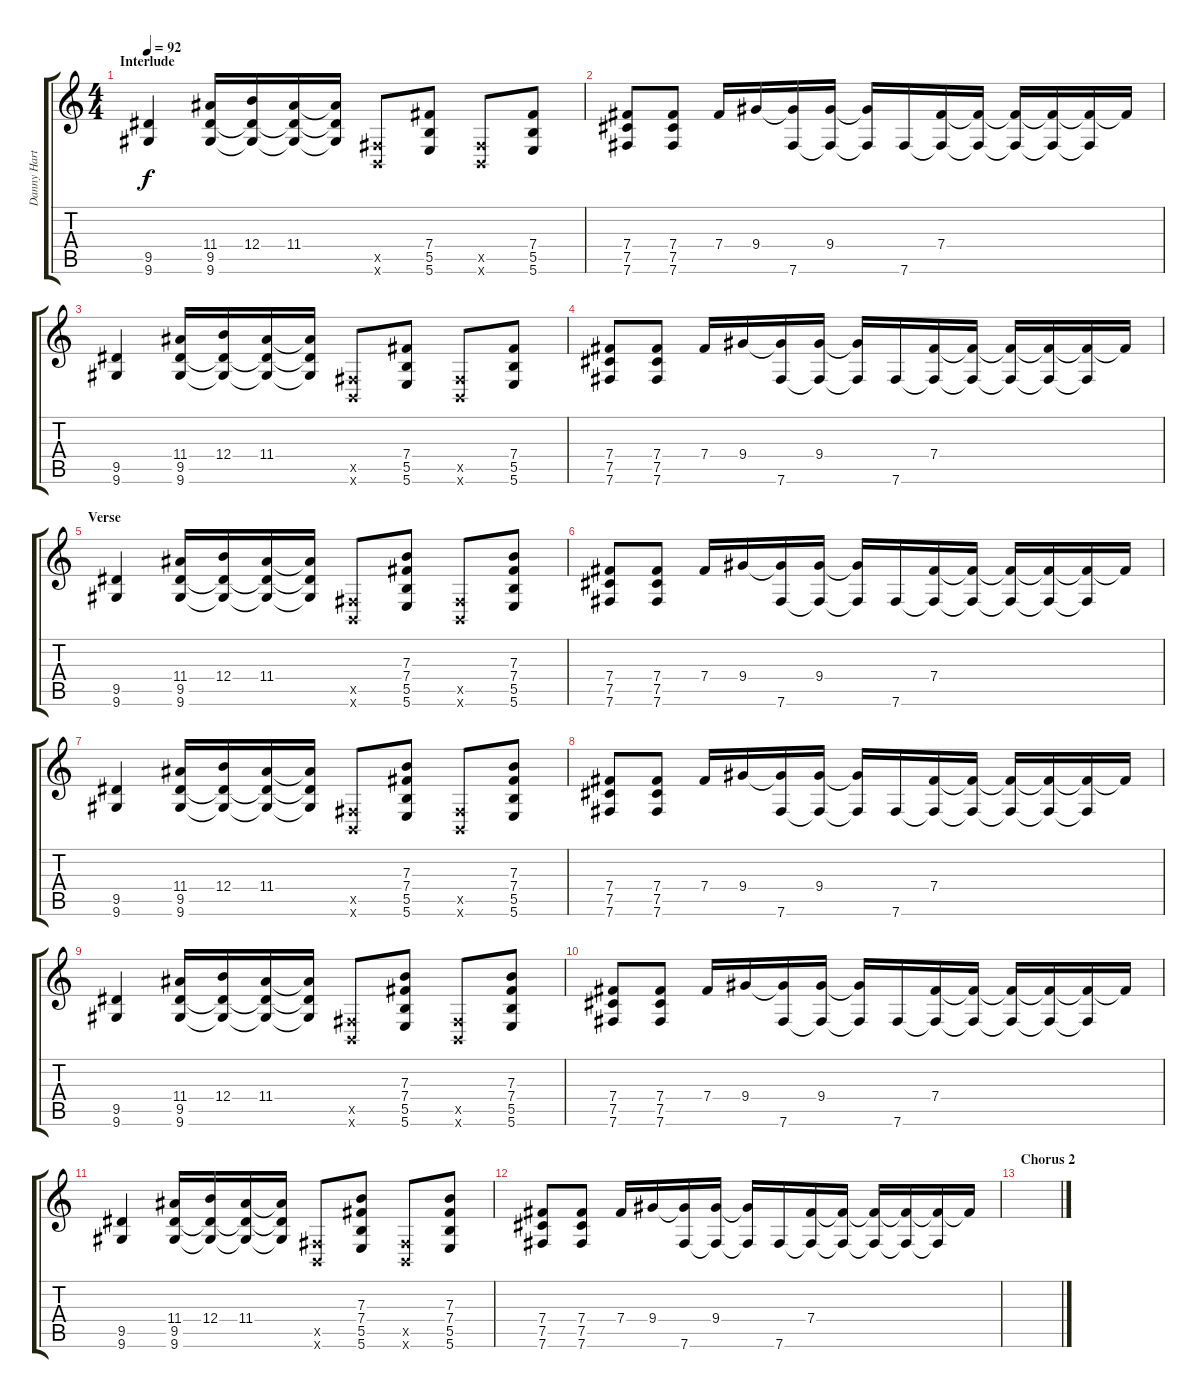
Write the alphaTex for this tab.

\track ("Danny Hartwell (Clean Guitar)" "Danny Hart") {instrument electricguitarjazz}
\staff {score tabs}
\tuning (Db4 Ab3 E3 B2 Gb2 B1) {hide}
\ts (4 4)
\section ("" "Interlude")
\tempo 92
\clef g2
\ks c
(9.5 9.6).4{dy f} (11.4 9.5 9.6).16 (12.4 9.5{t} 9.6{t}).16 (11.4 9.5{t} 9.6{t}).16 (11.4{t} 9.5{t} 9.6{t}).16 (0.5{x} 0.6{x}).8 (7.4 5.5 5.6).8 (0.5{x} 0.6{x}).8 (7.4 5.5 5.6).8 |
(7.4 7.5 7.6).8 (7.4 7.5 7.6).8 7.4.16 9.4.16 (9.4{t} 7.6).16 (9.4 7.6{t}).16 (9.4{t} 7.6{t}).16 7.6.16 (7.4 7.6{t}).16 (7.4{t} 7.6{t}).16 (7.4{t} 7.6{t}).16 (7.4{t} 7.6{t}).16 (7.4{t} 7.6{t}).16 7.4{t}.16 |
(9.5 9.6).4 (11.4 9.5 9.6).16 (12.4 9.5{t} 9.6{t}).16 (11.4 9.5{t} 9.6{t}).16 (11.4{t} 9.5{t} 9.6{t}).16 (0.5{x} 0.6{x}).8 (7.4 5.5 5.6).8 (0.5{x} 0.6{x}).8 (7.4 5.5 5.6).8 |
(7.4 7.5 7.6).8 (7.4 7.5 7.6).8 7.4.16 9.4.16 (9.4{t} 7.6).16 (9.4 7.6{t}).16 (9.4{t} 7.6{t}).16 7.6.16 (7.4 7.6{t}).16 (7.4{t} 7.6{t}).16 (7.4{t} 7.6{t}).16 (7.4{t} 7.6{t}).16 (7.4{t} 7.6{t}).16 7.4{t}.16 |
\section ("" "Verse")
(9.5 9.6).4 (11.4 9.5 9.6).16 (12.4 9.5{t} 9.6{t}).16 (11.4 9.5{t} 9.6{t}).16 (11.4{t} 9.5{t} 9.6{t}).16 (0.5{x} 0.6{x}).8 (7.3 7.4 5.5 5.6).8 (0.5{x} 0.6{x}).8 (7.3 7.4 5.5 5.6).8 |
(7.4 7.5 7.6).8 (7.4 7.5 7.6).8 7.4.16 9.4.16 (9.4{t} 7.6).16 (9.4 7.6{t}).16 (9.4{t} 7.6{t}).16 7.6.16 (7.4 7.6{t}).16 (7.4{t} 7.6{t}).16 (7.4{t} 7.6{t}).16 (7.4{t} 7.6{t}).16 (7.4{t} 7.6{t}).16 7.4{t}.16 |
(9.5 9.6).4 (11.4 9.5 9.6).16 (12.4 9.5{t} 9.6{t}).16 (11.4 9.5{t} 9.6{t}).16 (11.4{t} 9.5{t} 9.6{t}).16 (0.5{x} 0.6{x}).8 (7.3 7.4 5.5 5.6).8 (0.5{x} 0.6{x}).8 (7.3 7.4 5.5 5.6).8 |
(7.4 7.5 7.6).8 (7.4 7.5 7.6).8 7.4.16 9.4.16 (9.4{t} 7.6).16 (9.4 7.6{t}).16 (9.4{t} 7.6{t}).16 7.6.16 (7.4 7.6{t}).16 (7.4{t} 7.6{t}).16 (7.4{t} 7.6{t}).16 (7.4{t} 7.6{t}).16 (7.4{t} 7.6{t}).16 7.4{t}.16 |
(9.5 9.6).4 (11.4 9.5 9.6).16 (12.4 9.5{t} 9.6{t}).16 (11.4 9.5{t} 9.6{t}).16 (11.4{t} 9.5{t} 9.6{t}).16 (0.5{x} 0.6{x}).8 (7.3 7.4 5.5 5.6).8 (0.5{x} 0.6{x}).8 (7.3 7.4 5.5 5.6).8 |
(7.4 7.5 7.6).8 (7.4 7.5 7.6).8 7.4.16 9.4.16 (9.4{t} 7.6).16 (9.4 7.6{t}).16 (9.4{t} 7.6{t}).16 7.6.16 (7.4 7.6{t}).16 (7.4{t} 7.6{t}).16 (7.4{t} 7.6{t}).16 (7.4{t} 7.6{t}).16 (7.4{t} 7.6{t}).16 7.4{t}.16 |
(9.5 9.6).4 (11.4 9.5 9.6).16 (12.4 9.5{t} 9.6{t}).16 (11.4 9.5{t} 9.6{t}).16 (11.4{t} 9.5{t} 9.6{t}).16 (0.5{x} 0.6{x}).8 (7.3 7.4 5.5 5.6).8 (0.5{x} 0.6{x}).8 (7.3 7.4 5.5 5.6).8 |
(7.4 7.5 7.6).8 (7.4 7.5 7.6).8 7.4.16 9.4.16 (9.4{t} 7.6).16 (9.4 7.6{t}).16 (9.4{t} 7.6{t}).16 7.6.16 (7.4 7.6{t}).16 (7.4{t} 7.6{t}).16 (7.4{t} 7.6{t}).16 (7.4{t} 7.6{t}).16 (7.4{t} 7.6{t}).16 7.4{t}.16 |
\section ("" "Chorus 2")
